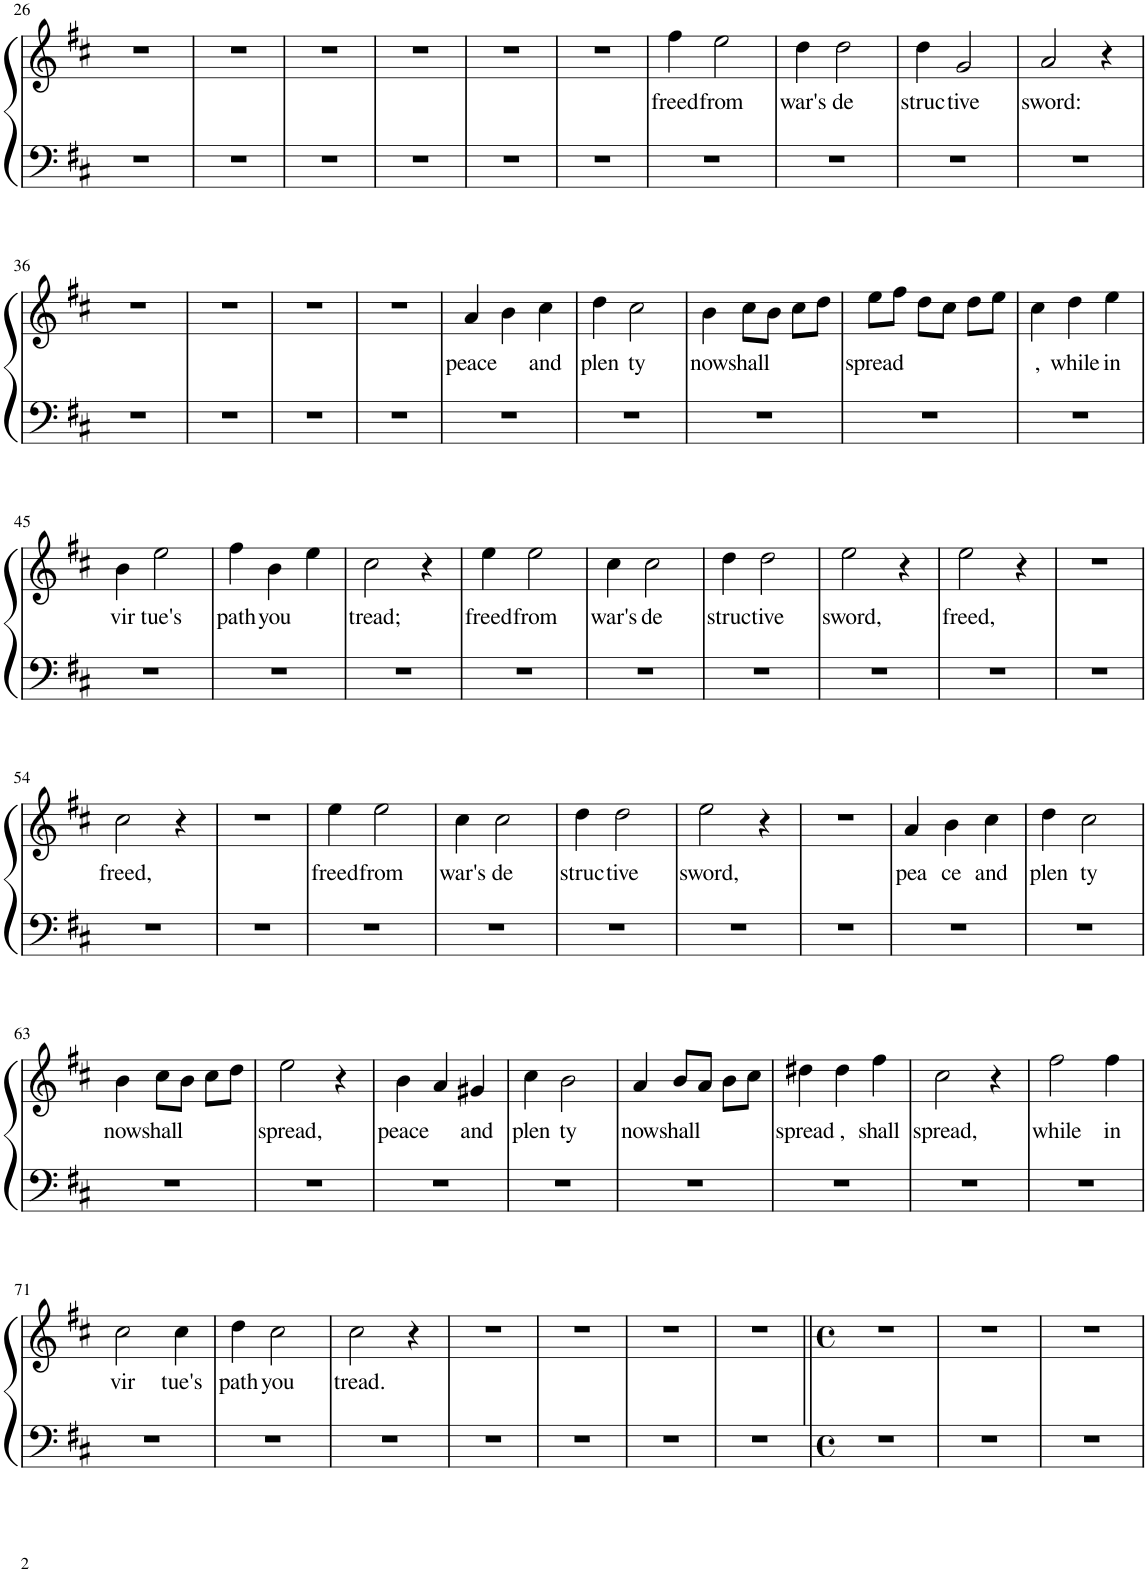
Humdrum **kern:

**kern	**kern	**text
*part1	*part1	*part1
*staff2	*staff1	*staff1
*I"Piano	*	*
*I'Pno.	*	*
!!LO:PB:g=z
*clefF4	*clefG2	*
*k[f#c#]	*k[f#c#]	*
*M3/4	*M3/4	*
=26	=26	=26
2.r	2.r	.
=27	=27	=27
2.r	2.r	.
=28	=28	=28
2.r	2.r	.
=29	=29	=29
2.r	2.r	.
=30	=30	=30
2.r	2.r	.
=31	=31	=31
2.r	2.r	.
=32	=32	=32
!	!	!LO:LY:b
2.r	4ff#\	freed
!	!	!LO:LY:b
.	2ee\	from
=33	=33	=33
!	!	!LO:LY:b
2.r	4dd\	war's
!	!	!LO:LY:b
.	2dd\	de
=34	=34	=34
!	!	!LO:LY:b
2.r	4dd\	struc
!	!	!LO:LY:b
.	2g/	tive
=35	=35	=35
!	!	!LO:LY:b
2.r	2a/	sword:
.	4r	.
!!LO:LB:g=z
=36	=36	=36
2.r	2.r	.
=37	=37	=37
2.r	2.r	.
=38	=38	=38
2.r	2.r	.
=39	=39	=39
2.r	2.r	.
=40	=40	=40
!	!	!LO:LY:b
2.r	4a/	peace
.	4b\	.
!	!	!LO:LY:b
.	4cc#\	and
=41	=41	=41
!	!	!LO:LY:b
2.r	4dd\	plen
!	!	!LO:LY:b
.	2cc#\	ty
=42	=42	=42
!	!	!LO:LY:b
2.r	4b\	now
!	!	!LO:LY:b
.	8cc#\L	shall
.	8b\J	.
.	8cc#\L	.
.	8dd\J	.
=43	=43	=43
!	!	!LO:LY:b
2.r	8ee\L	spread
.	8ff#\J	.
.	8dd\L	.
.	8cc#\J	.
.	8dd\L	.
.	8ee\J	.
=44	=44	=44
!	!	!LO:LY:b
2.r	4cc#\	,
!	!	!LO:LY:b
.	4dd\	while
!	!	!LO:LY:b
.	4ee\	in
!!LO:LB:g=z
=45	=45	=45
!	!	!LO:LY:b
2.r	4b\	vir
!	!	!LO:LY:b
.	2ee\	tue's
=46	=46	=46
!	!	!LO:LY:b
2.r	4ff#\	path
!	!	!LO:LY:b
.	4b\	you
.	4ee\	.
=47	=47	=47
!	!	!LO:LY:b
2.r	2cc#\	tread;
.	4r	.
=48	=48	=48
!	!	!LO:LY:b
2.r	4ee\	freed
!	!	!LO:LY:b
.	2ee\	from
=49	=49	=49
!	!	!LO:LY:b
2.r	4cc#\	war's
!	!	!LO:LY:b
.	2cc#\	de
=50	=50	=50
!	!	!LO:LY:b
2.r	4dd\	struc
!	!	!LO:LY:b
.	2dd\	tive
=51	=51	=51
!	!	!LO:LY:b
2.r	2ee\	sword,
.	4r	.
=52	=52	=52
!	!	!LO:LY:b
2.r	2ee\	freed,
.	4r	.
=53	=53	=53
2.r	2.r	.
!!LO:LB:g=z
=54	=54	=54
!	!	!LO:LY:b
2.r	2cc#\	freed,
.	4r	.
=55	=55	=55
2.r	2.r	.
=56	=56	=56
!	!	!LO:LY:b
2.r	4ee\	freed
!	!	!LO:LY:b
.	2ee\	from
=57	=57	=57
!	!	!LO:LY:b
2.r	4cc#\	war's
!	!	!LO:LY:b
.	2cc#\	de
=58	=58	=58
!	!	!LO:LY:b
2.r	4dd\	struc
!	!	!LO:LY:b
.	2dd\	tive
=59	=59	=59
!	!	!LO:LY:b
2.r	2ee\	sword,
.	4r	.
=60	=60	=60
2.r	2.r	.
=61	=61	=61
!	!	!LO:LY:b
2.r	4a/	pea
!	!	!LO:LY:b
.	4b\	ce
!	!	!LO:LY:b
.	4cc#\	and
=62	=62	=62
!	!	!LO:LY:b
2.r	4dd\	plen
!	!	!LO:LY:b
.	2cc#\	ty
!!LO:LB:g=z
=63	=63	=63
!	!	!LO:LY:b
2.r	4b\	now
!	!	!LO:LY:b
.	8cc#\L	shall
.	8b\J	.
.	8cc#\L	.
.	8dd\J	.
=64	=64	=64
!	!	!LO:LY:b
2.r	2ee\	spread,
.	4r	.
=65	=65	=65
!	!	!LO:LY:b
2.r	4b\	peace
.	4a/	.
!	!	!LO:LY:b
.	4g#X/	and
=66	=66	=66
!	!	!LO:LY:b
2.r	4cc#\	plen
!	!	!LO:LY:b
.	2b\	ty
=67	=67	=67
!	!	!LO:LY:b
2.r	4a/	now
!	!	!LO:LY:b
.	8b/L	shall
.	8a/J	.
.	8b\L	.
.	8cc#\J	.
=68	=68	=68
!	!	!LO:LY:b
2.r	4dd#X\	spread
!	!	!LO:LY:b
.	4dd#\	,
!	!	!LO:LY:b
.	4ff#\	shall
=69	=69	=69
!	!	!LO:LY:b
2.r	2cc#\	spread,
.	4r	.
=70	=70	=70
!	!	!LO:LY:b
2.r	2ff#\	while
!	!	!LO:LY:b
.	4ff#\	in
!!LO:LB:g=z
=71	=71	=71
!	!	!LO:LY:b
2.r	2cc#\	vir
!	!	!LO:LY:b
.	4cc#\	tue's
=72	=72	=72
!	!	!LO:LY:b
2.r	4dd\	path
!	!	!LO:LY:b
.	2cc#\	you
=73	=73	=73
!	!	!LO:LY:b
2.r	2cc#\	tread.
.	4r	.
=74	=74	=74
2.r	2.r	.
=75	=75	=75
2.r	2.r	.
=76	=76	=76
2.r	2.r	.
=77	=77	=77
2.r	2.r	.
=78||	=78||	=78||
*M4/4	*M4/4	*
*met(c)	*met(c)	*
1r	1r	.
=79	=79	=79
1r	1r	.
=80	=80	=80
1r	1r	.
=	=	=
*-	*-	*-
